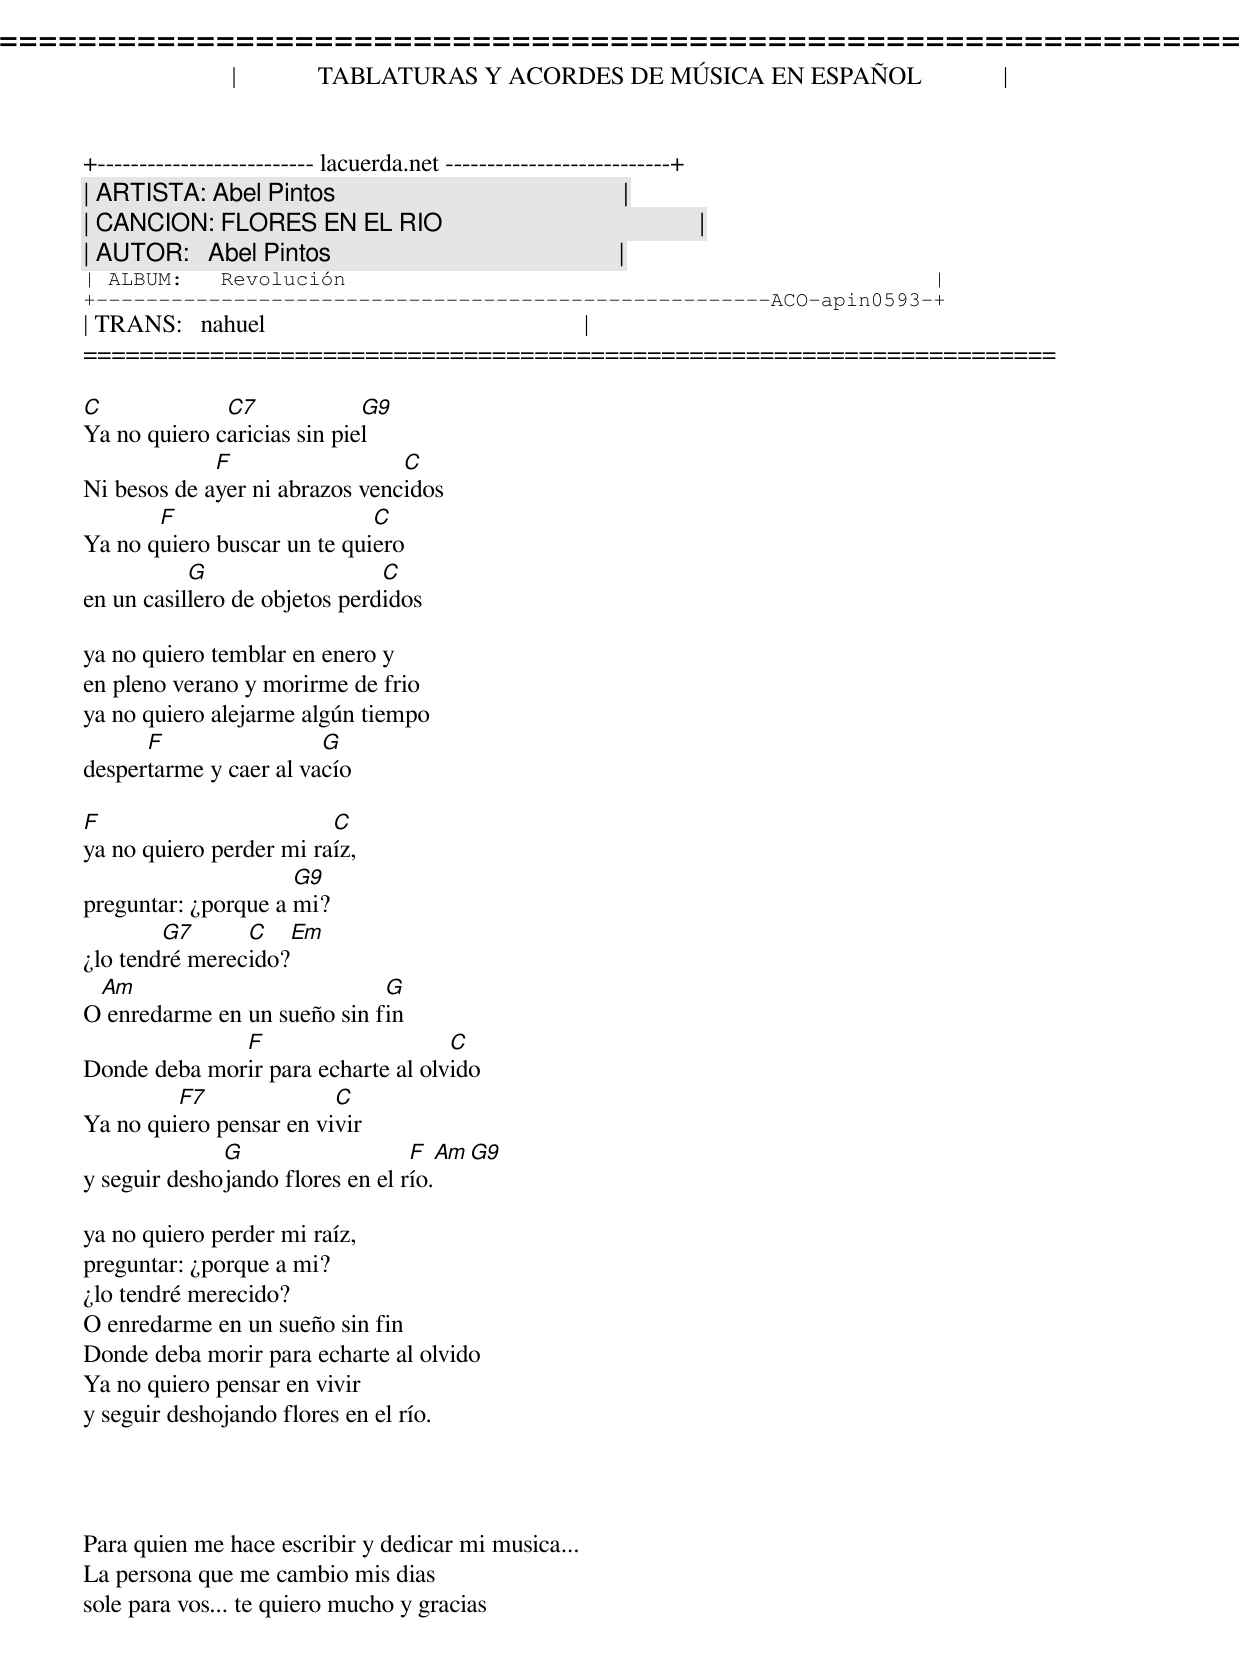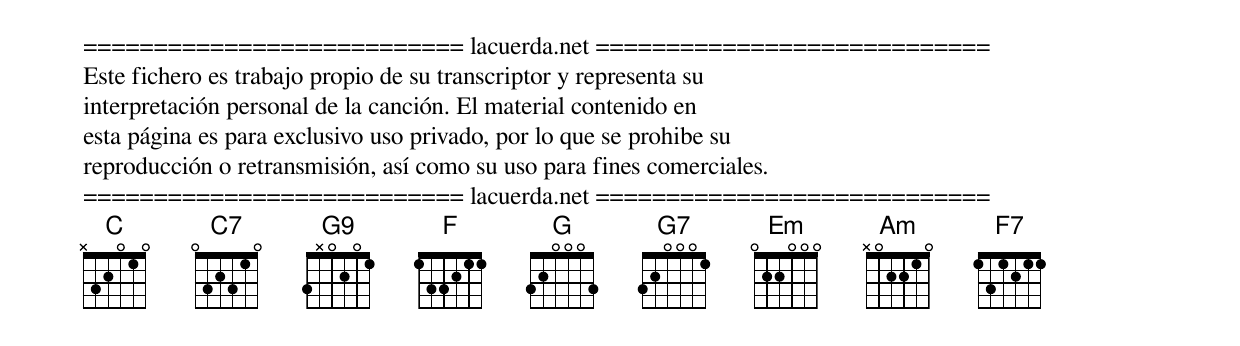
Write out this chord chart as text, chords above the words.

=====================================================================
|             TABLATURAS Y ACORDES DE MÚSICA EN ESPAÑOL             |
+-------------------------- lacuerda.net ---------------------------+
| ARTISTA: Abel Pintos                                              |
| CANCION: FLORES EN EL RIO                                         |
| AUTOR:   Abel Pintos                                              |
| ALBUM:   Revolución                                               |
+------------------------------------------------------ACO-apin0593-+
| TRANS:   nahuel                                                   |
=====================================================================

C             C7             G9
Ya no quiero caricias sin piel
             F                  C
Ni besos de ayer ni abrazos vencidos
       F                     C
Ya no quiero buscar un te quiero
           G                   C
en un casillero de objetos perdidos

ya no quiero temblar en enero y
en pleno verano y morirme de frio
ya no quiero alejarme algún tiempo
      F                 G
despertarme y caer al vacío

F                        C
ya no quiero perder mi raíz,
                     G9
preguntar: ¿porque a mi?
        G7      C      Em
¿lo tendré merecido?
 Am                          G
O enredarme en un sueño sin fin
              F                     C
Donde deba morir para echarte al olvido
         F7              C
Ya no quiero pensar en vivir
              G                   F   Am G9
y seguir deshojando flores en el río.

ya no quiero perder mi raíz,
preguntar: ¿porque a mi?
¿lo tendré merecido?
O enredarme en un sueño sin fin
Donde deba morir para echarte al olvido
Ya no quiero pensar en vivir
y seguir deshojando flores en el río.




Para quien me hace escribir y dedicar mi musica...
La persona que me cambio mis dias
sole para vos... te quiero mucho y gracias


=========================== lacuerda.net ============================
Este fichero es trabajo propio de su transcriptor y representa su
interpretación personal de la canción. El material contenido en
esta página es para exclusivo uso privado, por lo que se prohibe su
reproducción o retransmisión, así como su uso para fines comerciales.
=========================== lacuerda.net ============================
